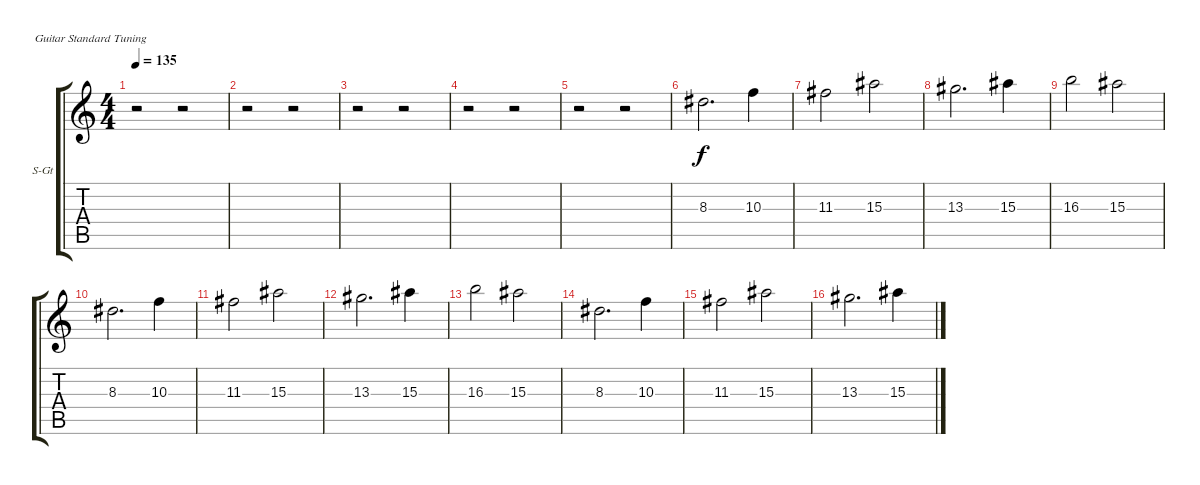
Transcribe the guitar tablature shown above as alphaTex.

\bracketExtendMode groupsimilarinstruments
\firstSystemTrackNameOrientation horizontal
\otherSystemsTrackNameOrientation horizontal
\track ("EBow Effect" "S-Gt") {instrument bagpipe}
\staff {score tabs}
\tuning (E4 B3 G3 D3 A2 E2)
\displaytranspose 12
\ts (4 4)
\tempo 135
\clef g2
\ks c
r.2{dy f} r.2 |
r.2 r.2 |
r.2 r.2 |
r.2 r.2 |
r.2 r.2 |
8.3.2{d} 10.3.4 |
11.3.2 15.3.2 |
13.3.2{d} 15.3.4 |
16.3.2 15.3.2 |
8.3.2{d} 10.3.4 |
11.3.2 15.3.2 |
13.3.2{d} 15.3.4 |
16.3.2 15.3.2 |
8.3.2{d} 10.3.4 |
11.3.2 15.3.2 |
13.3.2{d} 15.3.4
